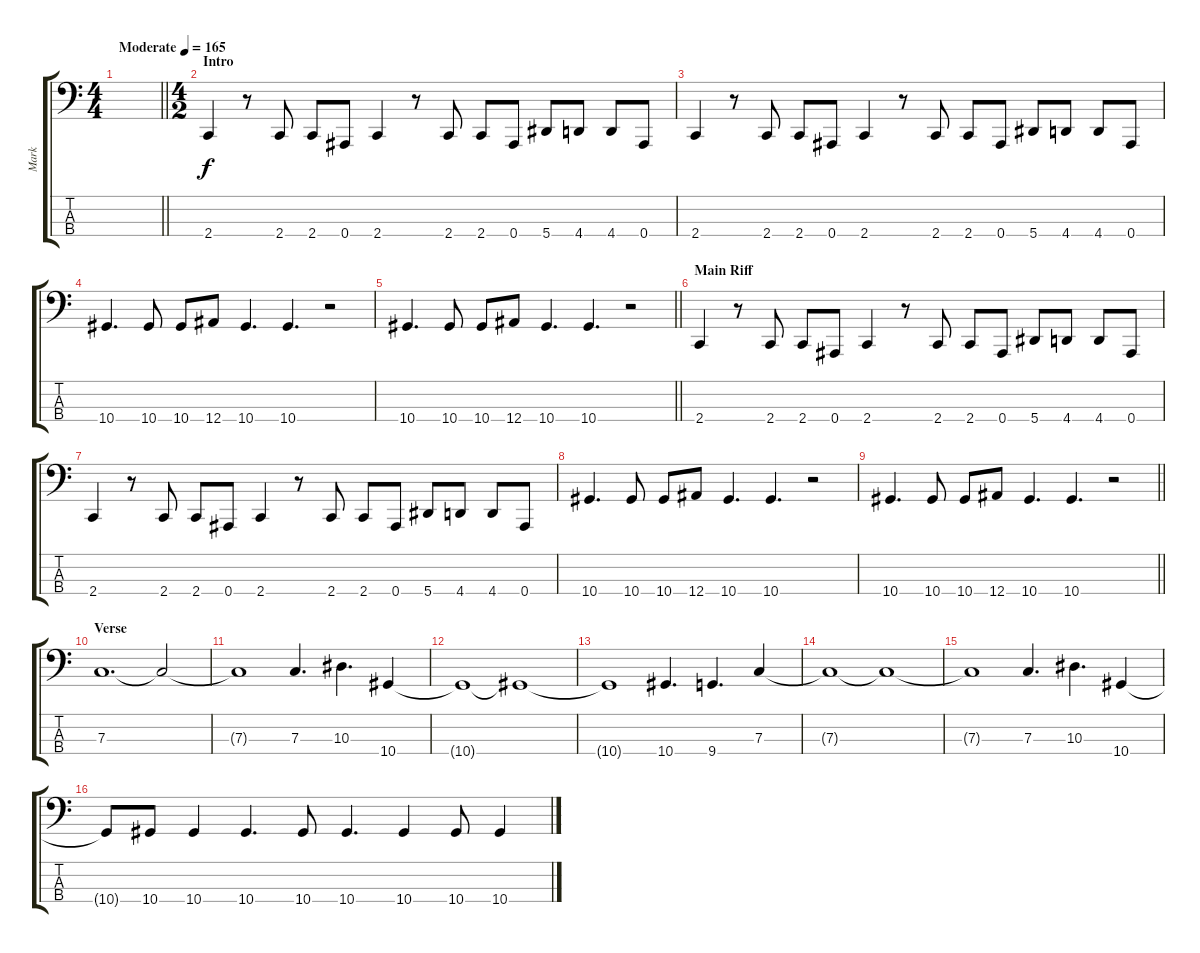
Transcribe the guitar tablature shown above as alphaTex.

\track ("Mark" "Mark") {instrument electricbassfinger}
\staff {score tabs}
\tuning (Eb2 Bb1 F1 Bb0) {hide}
\ts (4 4)
\tempo (165 "Moderate")
\clef f4
\barLineRight lightlight
\ks c
|
\ts (4 2)
\section ("" "Intro")
2.4.4 r.8 2.4.8 2.4.8 0.4.8 2.4.4 r.8 2.4.8 2.4.8 0.4.8 5.4.8 4.4.8 4.4.8 0.4.8 |
2.4.4 r.8 2.4.8 2.4.8 0.4.8 2.4.4 r.8 2.4.8 2.4.8 0.4.8 5.4.8 4.4.8 4.4.8 0.4.8 |
10.4.4{d} 10.4.8 10.4.8 12.4.8 10.4.4{d} 10.4.4{d} r.2 |
\barLineRight lightlight
10.4.4{d} 10.4.8 10.4.8 12.4.8 10.4.4{d} 10.4.4{d} r.2 |
\section ("" "Main Riff")
2.4.4 r.8 2.4.8 2.4.8 0.4.8 2.4.4 r.8 2.4.8 2.4.8 0.4.8 5.4.8 4.4.8 4.4.8 0.4.8 |
2.4.4 r.8 2.4.8 2.4.8 0.4.8 2.4.4 r.8 2.4.8 2.4.8 0.4.8 5.4.8 4.4.8 4.4.8 0.4.8 |
10.4.4{d} 10.4.8 10.4.8 12.4.8 10.4.4{d} 10.4.4{d} r.2 |
\barLineRight lightlight
10.4.4{d} 10.4.8 10.4.8 12.4.8 10.4.4{d} 10.4.4{d} r.2 |
\section ("" "Verse")
7.3.1{d} 7.3{t}.2 |
7.3{t}.1 7.3.4{d} 10.3.4{d} 10.4.4 |
10.4{t}.1 10.4{t}.1 |
10.4{t}.1 10.4.4{d} 9.4.4{d} 7.3.4 |
7.3{t}.1 7.3{t}.1 |
7.3{t}.1 7.3.4{d} 10.3.4{d} 10.4.4 |
10.4{t}.8 10.4.8 10.4.4 10.4.4{d} 10.4.8 10.4.4{d} 10.4.4 10.4.8 10.4.4
